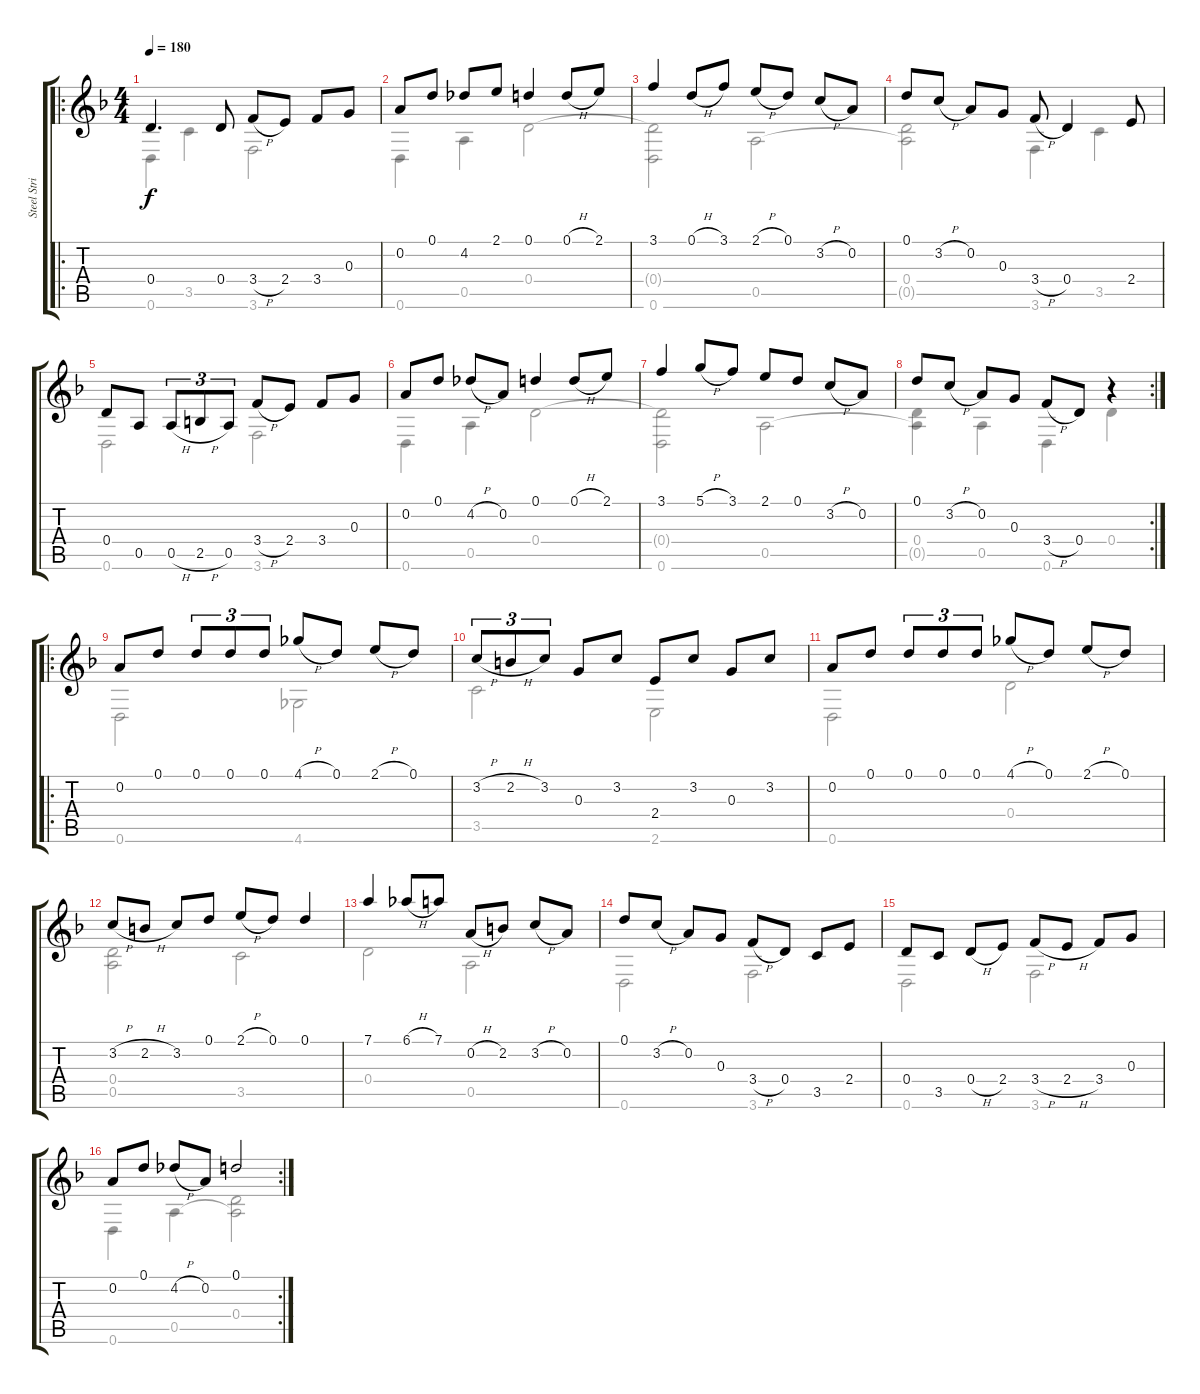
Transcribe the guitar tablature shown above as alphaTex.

\track ("Steel String Acoustic Guitar" "Steel Stri") {instrument acousticguitarsteel}
\staff {score tabs}
\tuning (D4 A3 G3 D3 A2 D2) {hide}
\voice
\ro
\ts (4 4)
\tempo 180
\clef g2
\ks f
0.4.4{d dy f instrument acousticguitarsteel} 0.4.8 3.4{h}.8 2.4.8 3.4.8 0.3.8 |
0.2.8 0.1.8 4.2.8 2.1.8 0.1.4 0.1{h}.8 2.1.8 |
3.1.4 0.1{h}.8 3.1.8 2.1{h}.8 0.1.8 3.2{h}.8 0.2.8 |
0.1.8 3.2{h}.8 0.2.8 0.3.8 3.4{h}.8 0.4.4 2.4.8 |
0.4.8 0.5.8 0.5{h}.8{tu (3 2)} 2.5{h}.8{tu (3 2)} 0.5.8{tu (3 2)} 3.4{h}.8 2.4.8 3.4.8 0.3.8 |
0.2.8 0.1.8 4.2{h}.8 0.2.8 0.1.4 0.1{h}.8 2.1.8 |
3.1.4 5.1{h}.8 3.1.8 2.1.8 0.1.8 3.2{h}.8 0.2.8 |
\rc 2
0.1.8 3.2{h}.8 0.2.8 0.3.8 3.4{h}.8 0.4.8 r.4 |
\ro
0.2.8 0.1.8 0.1.8{tu (3 2)} 0.1.8{tu (3 2)} 0.1.8{tu (3 2)} 4.1{h}.8 0.1.8 2.1{h}.8 0.1.8 |
3.2{h}.8{tu (3 2)} 2.2{h}.8{tu (3 2)} 3.2.8{tu (3 2)} 0.3.8 3.2.8 2.4.8 3.2.8 0.3.8 3.2.8 |
0.2.8 0.1.8 0.1.8{tu (3 2)} 0.1.8{tu (3 2)} 0.1.8{tu (3 2)} 4.1{h}.8 0.1.8 2.1{h}.8 0.1.8 |
3.2{h}.8 2.2{h}.8 3.2.8 0.1.8 2.1{h}.8 0.1.8 0.1.4 |
7.1.4 6.1{h}.8 7.1.8 0.2{h}.8 2.2.8 3.2{h}.8 0.2.8 |
0.1.8 3.2{h}.8 0.2.8 0.3.8 3.4{h}.8 0.4.8 3.5.8 2.4.8 |
0.4.8 3.5.8 0.4{h}.8 2.4.8 3.4{h}.8 2.4{h}.8 3.4.8 0.3.8 |
\rc 2
0.2.8 0.1.8 4.2{h}.8 0.2.8 0.1.2
\voice
\clef g2
\ottava regular
\simile none
\ks f
0.6.4{dy f} 3.5.4 3.6.2 |
0.6.4 0.5.4 0.4.2 |
(0.4{t} 0.6).2 0.5.2 |
(0.4 0.5{t}).2 3.6.4 3.5.4 |
0.6.2 3.6.2 |
0.6.4 0.5.4 0.4.2 |
(0.4{t} 0.6).2 0.5.2 |
(0.4 0.5{t}).4 0.5.4 0.6.4 0.4.4 |
0.6.2 4.6.2 |
3.5.2 2.6.2 |
0.6.2 0.4.2 |
(0.4 0.5).2 3.5.2 |
0.4.2 0.5.2 |
0.6.2 3.6.2 |
0.6.2 3.6.2 |
0.6.4 0.5.4 (0.4 0.5{t}).2
